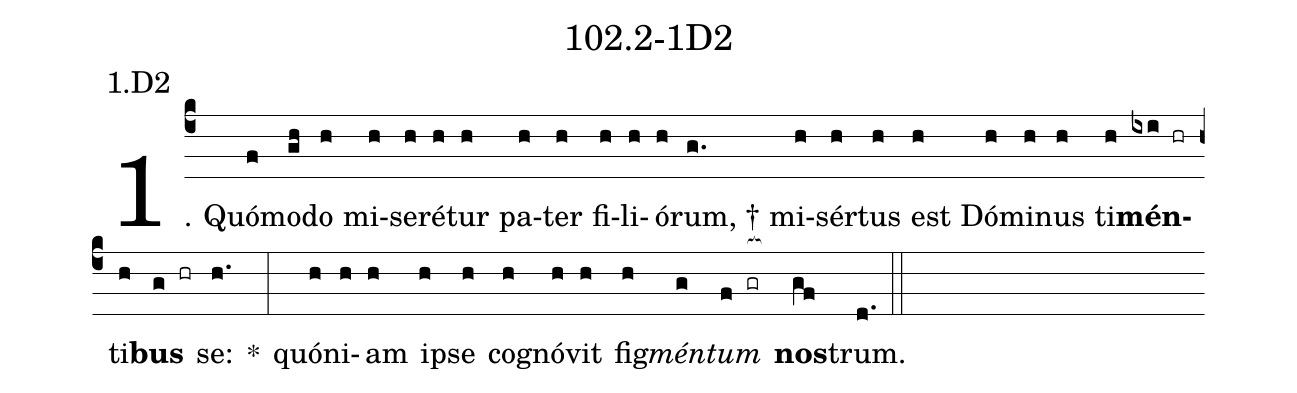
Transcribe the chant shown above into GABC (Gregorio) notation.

name: 102.2-1D2;
annotation: 1.D2;
%%
(c4)1. Quó(f)mo(gh)do(h) mi(h)se(h)ré(h)tur(h) pa(h)ter(h) fi(h)li(h)ó(h)rum, †(g.) mi(h)sér(h)tus(h) est(h) Dó(h)mi(h)nus(h) ti(h)<b>mén</b>(ixi hr)ti(h)<b>bus</b>(g hr) se:(h.) *(:) quón(h)i(h)am(h) ip(h)se(h) co(h)gnó(h)vit(h) fig(h)<i>mén</i>(g)<i>tum</i>(f gr[ocb:1{]) <b>nos</b>(gf[ocb:0}])trum.(d.) (::)
